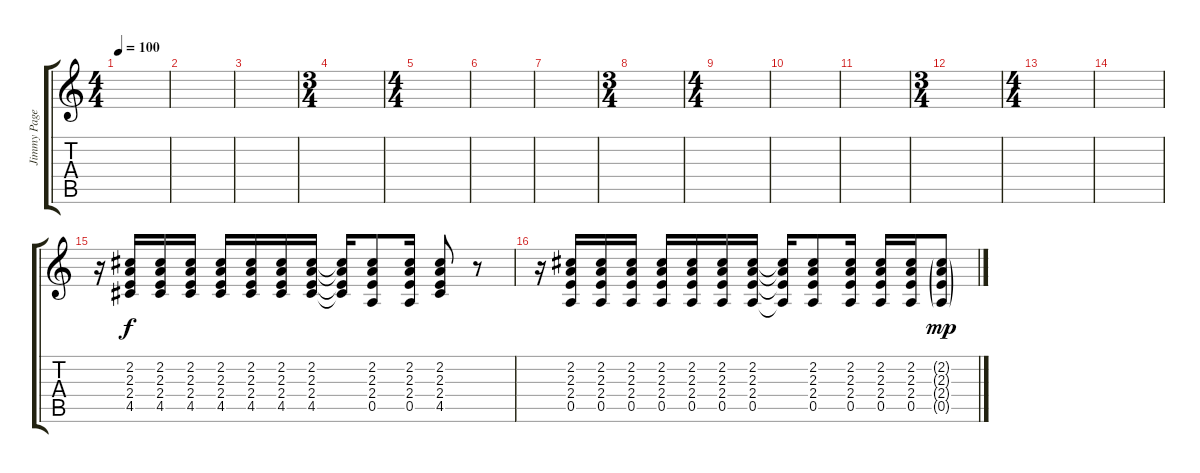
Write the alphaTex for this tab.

\track ("Jimmy Page Guitar 2" "Jimmy Page") {instrument electricguitarclean}
\staff {score tabs}
\tuning (E4 B3 G3 D3 A2 E2) {hide}
\ts (4 4)
\tempo 100
\clef g2
\ks c
|
|
|
\ts (3 4)
|
\ts (4 4)
|
|
|
\ts (3 4)
|
\ts (4 4)
|
|
|
\ts (3 4)
|
\ts (4 4)
|
|
r.16 (2.2 2.3 2.4 4.5).16 (2.2 2.3 2.4 4.5).16 (2.2 2.3 2.4 4.5).16 (2.2 2.3 2.4 4.5).16 (2.2 2.3 2.4 4.5).16 (2.2 2.3 2.4 4.5).16 (2.2 2.3 2.4 4.5).16 (2.2{t} 2.3{t} 2.4{t} 4.5{t}).16 (2.2 2.3 2.4 0.5).8 (2.2 2.3 2.4 0.5).16 (2.2 2.3 2.4 4.5).8 r.8 |
r.16 (2.2 2.3 2.4 0.5).16 (2.2 2.3 2.4 0.5).16 (2.2 2.3 2.4 0.5).16 (2.2 2.3 2.4 0.5).16 (2.2 2.3 2.4 0.5).16 (2.2 2.3 2.4 0.5).16 (2.2 2.3 2.4 0.5).16 (2.2{t} 2.3{t} 2.4{t} 0.5{t}).16 (2.2 2.3 2.4 0.5).8 (2.2 2.3 2.4 0.5).16 (2.2 2.3 2.4 0.5).16 (2.2 2.3 2.4 0.5).16 (2.2{g} 2.3{g} 2.4{g} 0.5{g}).8{dy mp}
